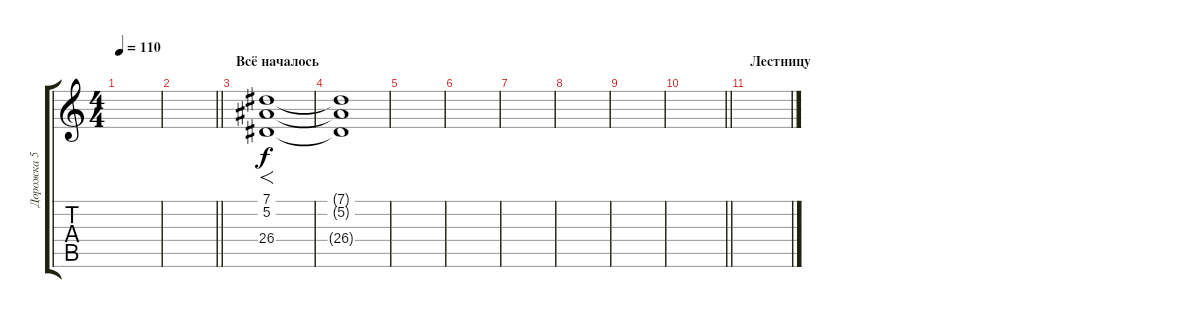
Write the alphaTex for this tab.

\track ("Дорожка 5" "Дорожка 5") {instrument pad4choir}
\staff {score tabs}
\tuning (Eb4 Bb3 Gb3 Db3 Ab2 Eb2) {hide}
\ts (4 4)
\tempo 110
\clef g2
\ks c
|
\barLineRight lightlight
|
\section ("" "Всё началось")
(7.1 5.2 26.4).1{f} |
(7.1{t} 5.2{t} 26.4{t}).1 |
|
|
|
|
|
\barLineRight lightlight
|
\section ("" "Лестницу")
